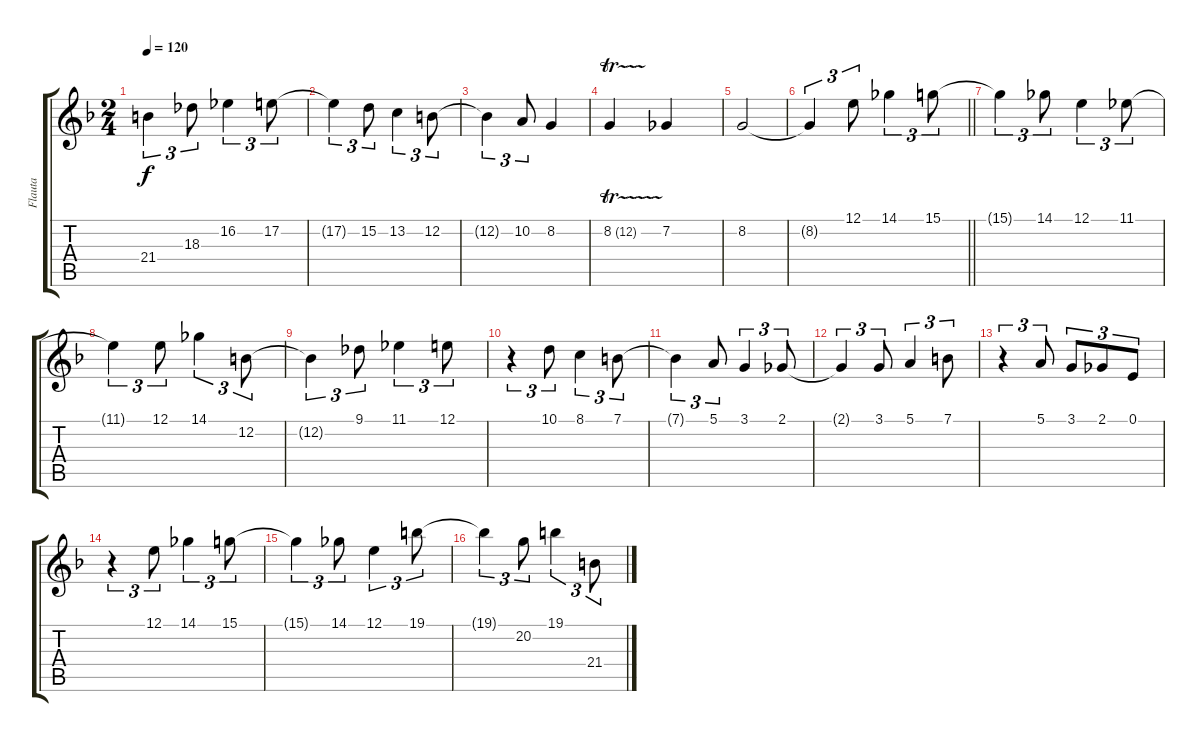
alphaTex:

\track ("Flauta" "Flauta") {instrument flute}
\staff {score tabs}
\tuning (E4 B3 G3 D3 A2 E2) {hide}
\ts (2 4)
\tempo 120
\clef g2
\ks dminor
21.4{t}.4{tu (3 2) dy f} 18.3.8{tu (3 2)} 16.2.4{tu (3 2)} 17.2.8{tu (3 2)} |
17.2{t}.4{tu (3 2)} 15.2.8{tu (3 2)} 13.2.4{tu (3 2)} 12.2.8{tu (3 2)} |
12.2{t}.4{tu (3 2)} 10.2.8{tu (3 2)} 8.2.4 |
8.2{tr (12 32)}.4 7.2.4 |
8.2.2 |
\barLineRight lightlight
8.2{t}.4{tu (3 2) volume 14 instrument flute} 12.1.8{tu (3 2)} 14.1.4{tu (3 2)} 15.1.8{tu (3 2)} |
15.1{t}.4{tu (3 2)} 14.1.8{tu (3 2)} 12.1.4{tu (3 2)} 11.1.8{tu (3 2)} |
11.1{t}.4{tu (3 2)} 12.1.8{tu (3 2)} 14.1.4{tu (3 2)} 12.2.8{tu (3 2)} |
12.2{t}.4{tu (3 2)} 9.1.8{tu (3 2)} 11.1.4{tu (3 2)} 12.1.8{tu (3 2)} |
r.4{tu (3 2)} 10.1.8{tu (3 2)} 8.1.4{tu (3 2)} 7.1.8{tu (3 2)} |
7.1{t}.4{tu (3 2)} 5.1.8{tu (3 2)} 3.1.4{tu (3 2)} 2.1.8{tu (3 2)} |
2.1{t}.4{tu (3 2)} 3.1.8{tu (3 2)} 5.1.4{tu (3 2)} 7.1.8{tu (3 2)} |
r.4{tu (3 2)} 5.1.8{tu (3 2)} 3.1.8{tu (3 2)} 2.1.8{tu (3 2)} 0.1.8{tu (3 2)} |
r.4{tu (3 2)} 12.1.8{tu (3 2)} 14.1.4{tu (3 2)} 15.1.8{tu (3 2)} |
15.1{t}.4{tu (3 2)} 14.1.8{tu (3 2)} 12.1.4{tu (3 2)} 19.1.8{tu (3 2)} |
19.1{t}.4{tu (3 2)} 20.2.8{tu (3 2)} 19.1.4{tu (3 2)} 21.4.8{tu (3 2)}
